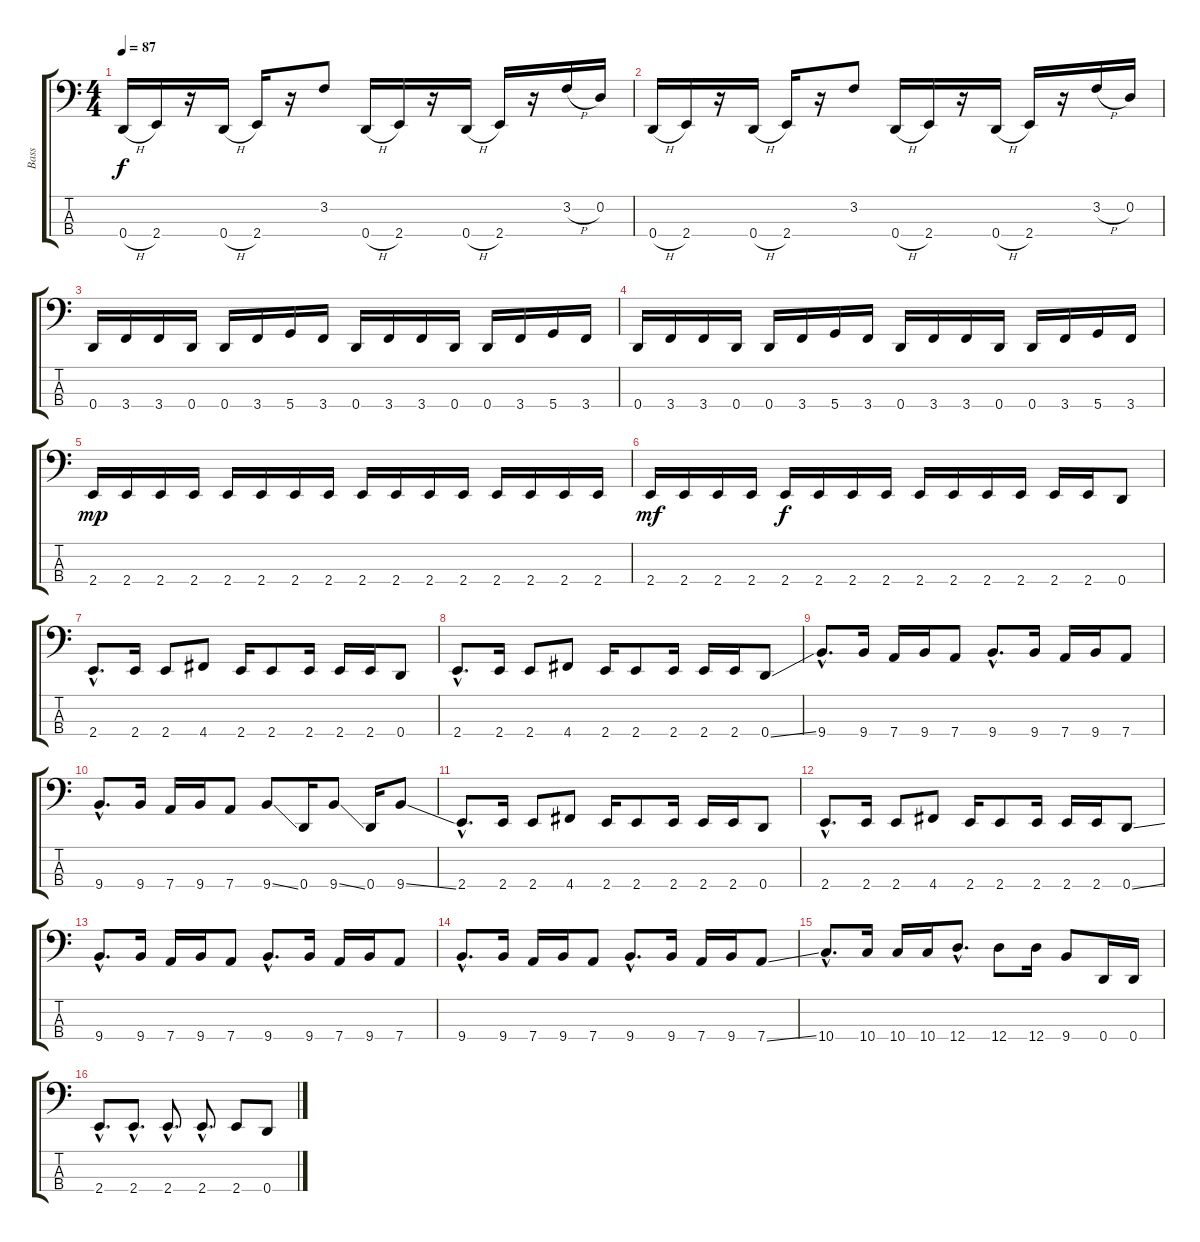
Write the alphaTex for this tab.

\track ("Bass" "Bass") {instrument electricbassfinger}
\staff {score tabs}
\tuning (G2 D2 A1 D1) {hide}
\ts (4 4)
\tempo 87
\clef f4
\ks c
0.4{h}.16{dy f instrument slapbass1} 2.4.16 r.16 0.4{h}.16 2.4.16 r.16 3.2.8 0.4{h}.16 2.4.16 r.16 0.4{h}.16 2.4.16 r.16 3.2{h}.16 0.2.16 |
0.4{h}.16{instrument slapbass1} 2.4.16 r.16 0.4{h}.16 2.4.16 r.16 3.2.8 0.4{h}.16 2.4.16 r.16 0.4{h}.16 2.4.16 r.16 3.2{h}.16 0.2.16 |
0.4.16{volume 13 instrument electricbassfinger} 3.4.16 3.4.16 0.4.16 0.4.16 3.4.16 5.4.16 3.4.16 0.4.16{instrument electricbassfinger} 3.4.16 3.4.16 0.4.16 0.4.16 3.4.16 5.4.16 3.4.16 |
0.4.16{instrument electricbassfinger} 3.4.16 3.4.16 0.4.16 0.4.16 3.4.16 5.4.16 3.4.16 0.4.16{instrument electricbassfinger} 3.4.16 3.4.16 0.4.16 0.4.16 3.4.16 5.4.16 3.4.16 |
2.4.16{dy mp} 2.4.16 2.4.16 2.4.16 2.4.16 2.4.16 2.4.16 2.4.16 2.4.16 2.4.16 2.4.16 2.4.16 2.4.16 2.4.16 2.4.16 2.4.16 |
2.4.16{dy mf} 2.4.16 2.4.16 2.4.16 2.4.16{dy f} 2.4.16 2.4.16 2.4.16 2.4.16 2.4.16 2.4.16 2.4.16 2.4.16 2.4.16 0.4.8 |
2.4{hac}.8{d} 2.4.16 2.4.8 4.4.8 2.4.16 2.4.8 2.4.16 2.4.16 2.4.16 0.4.8 |
2.4{hac}.8{d} 2.4.16 2.4.8 4.4.8 2.4.16 2.4.8 2.4.16 2.4.16 2.4.16 0.4{ss}.8 |
9.4{hac}.8{d} 9.4.16 7.4.16 9.4.16 7.4.8 9.4{hac}.8{d} 9.4.16 7.4.16 9.4.16 7.4.8 |
9.4{hac}.8{d} 9.4.16 7.4.16 9.4.16 7.4.8 9.4{ss}.8 0.4.16 9.4{ss}.8 0.4.16 9.4{ss}.8 |
2.4{hac}.8{d} 2.4.16 2.4.8 4.4.8 2.4.16 2.4.8 2.4.16 2.4.16 2.4.16 0.4.8 |
2.4{hac}.8{d} 2.4.16 2.4.8 4.4.8 2.4.16 2.4.8 2.4.16 2.4.16 2.4.16 0.4{ss}.8 |
9.4{hac}.8{d} 9.4.16 7.4.16 9.4.16 7.4.8 9.4{hac}.8{d} 9.4.16 7.4.16 9.4.16 7.4.8 |
9.4{hac}.8{d} 9.4.16 7.4.16 9.4.16 7.4.8 9.4{hac}.8{d} 9.4.16 7.4.16 9.4.16 7.4{ss}.8 |
10.4{hac}.8{d} 10.4.16 10.4.16 10.4.16 12.4{hac}.8{d} 12.4.8 12.4.16 9.4.8 0.4.16 0.4.16 |
2.4{hac}.8{d} 2.4{hac}.8{d} 2.4{hac}.8{d} 2.4{hac}.8{d} 2.4.8 0.4{ss}.8
